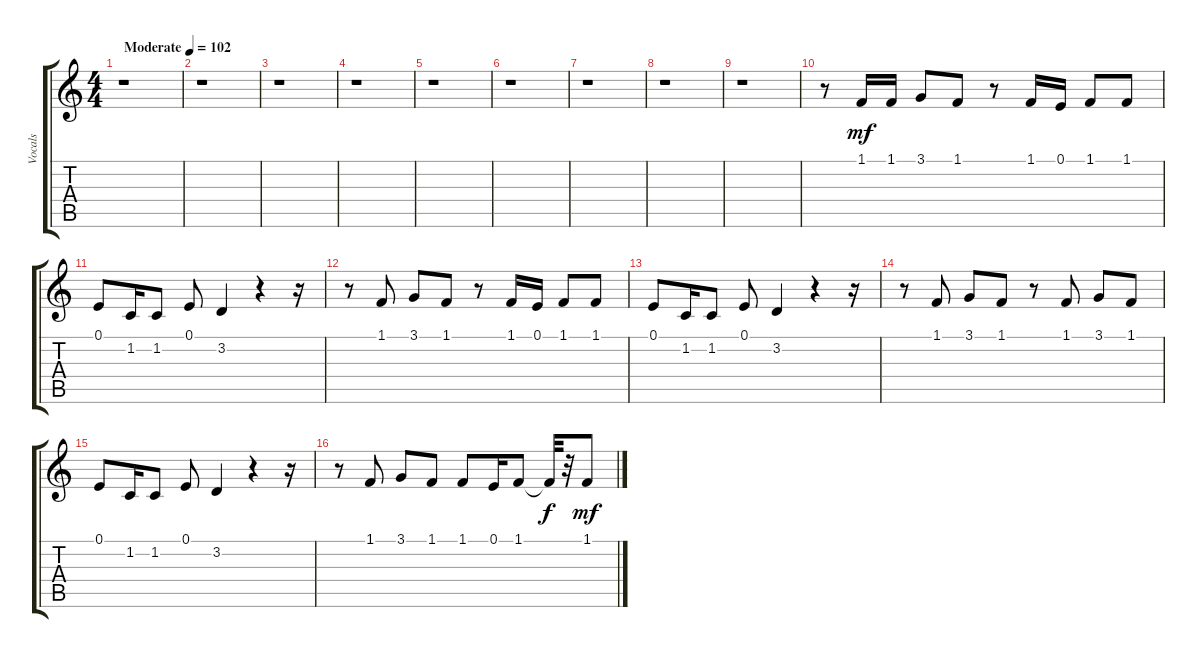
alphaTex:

\track ("Vocals" "Vocals") {instrument oboe}
\staff {score tabs}
\tuning (E4 B3 G3 D3 A2 E2) {hide}
\ts (4 4)
\tempo (102 "Moderate")
\clef g2
\ks c
r.1{dy mf instrument oboe} |
r.1 |
r.1 |
r.1 |
r.1 |
r.1 |
r.1 |
r.1 |
r.1 |
r.8 1.1.16 1.1.16 3.1.8 1.1.8 r.8 1.1.16 0.1.16 1.1.8 1.1.8 |
0.1.8 1.2.16 1.2.8 0.1.8 3.2.4 r.4 r.16 |
r.8 1.1.8 3.1.8 1.1.8 r.8 1.1.16 0.1.16 1.1.8 1.1.8 |
0.1.8 1.2.16 1.2.8 0.1.8 3.2.4 r.4 r.16 |
r.8 1.1.8 3.1.8 1.1.8 r.8 1.1.8 3.1.8 1.1.8 |
0.1.8 1.2.16 1.2.8 0.1.8 3.2.4 r.4 r.16 |
r.8 1.1.8 3.1.8 1.1.8 1.1.8 0.1.16 1.1.8 1.1{t}.32{dy f} r.32 1.1.8{dy mf}
